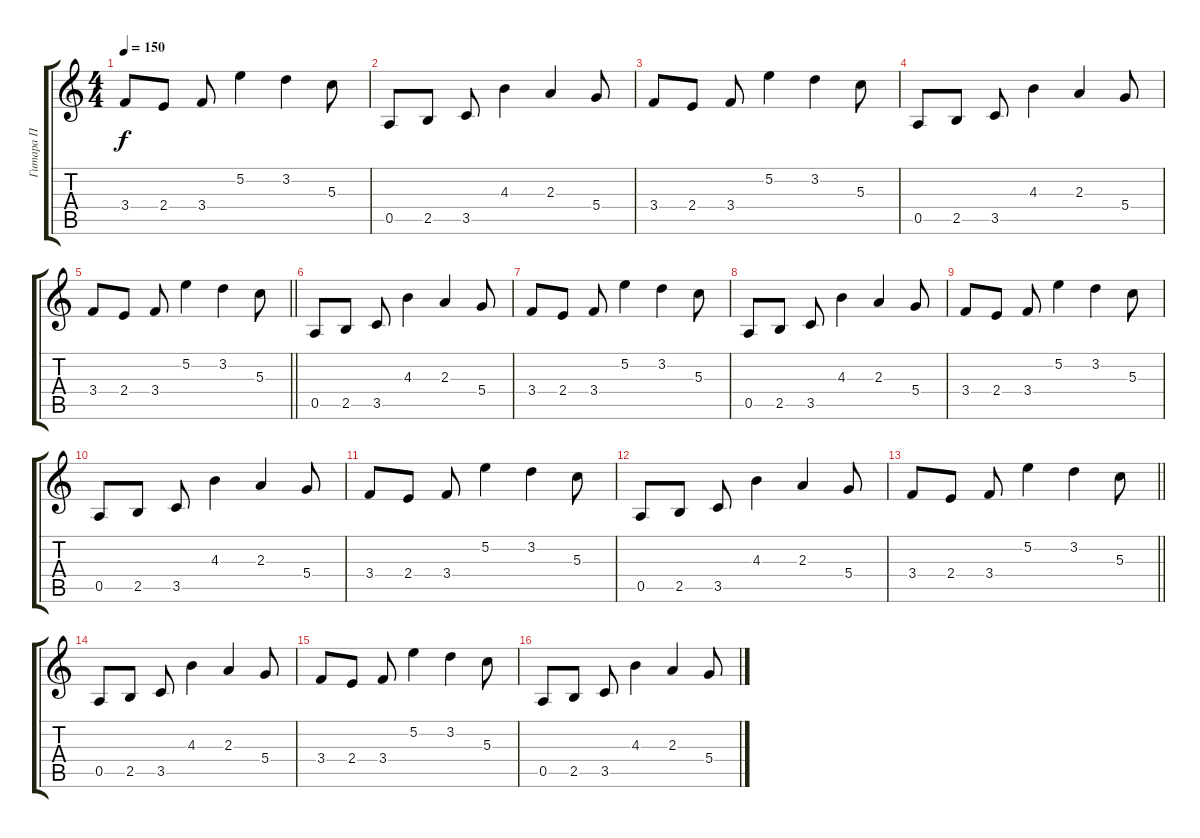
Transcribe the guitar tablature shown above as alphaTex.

\track ("Гитара П" "Гитара П") {instrument acousticguitarsteel}
\staff {score tabs}
\tuning (E4 B3 G3 D3 A2 E2) {hide}
\ts (4 4)
\tempo 150
\clef g2
\ks c
3.4.8{dy f} 2.4.8 3.4.8 5.2.4 3.2.4 5.3.8 |
0.5.8 2.5.8 3.5.8 4.3.4 2.3.4 5.4.8 |
3.4.8 2.4.8 3.4.8 5.2.4 3.2.4 5.3.8 |
0.5.8 2.5.8 3.5.8 4.3.4 2.3.4 5.4.8 |
\barLineRight lightlight
3.4.8 2.4.8 3.4.8 5.2.4 3.2.4 5.3.8 |
\section ("" " ")
0.5.8 2.5.8 3.5.8 4.3.4 2.3.4 5.4.8 |
3.4.8 2.4.8 3.4.8 5.2.4 3.2.4 5.3.8 |
0.5.8 2.5.8 3.5.8 4.3.4 2.3.4 5.4.8 |
3.4.8 2.4.8 3.4.8 5.2.4 3.2.4 5.3.8 |
0.5.8 2.5.8 3.5.8 4.3.4 2.3.4 5.4.8 |
3.4.8 2.4.8 3.4.8 5.2.4 3.2.4 5.3.8 |
0.5.8 2.5.8 3.5.8 4.3.4 2.3.4 5.4.8 |
\barLineRight lightlight
3.4.8 2.4.8 3.4.8 5.2.4 3.2.4 5.3.8 |
\section ("" " ")
0.5.8 2.5.8 3.5.8 4.3.4 2.3.4 5.4.8 |
3.4.8 2.4.8 3.4.8 5.2.4 3.2.4 5.3.8 |
0.5.8 2.5.8 3.5.8 4.3.4 2.3.4 5.4.8
